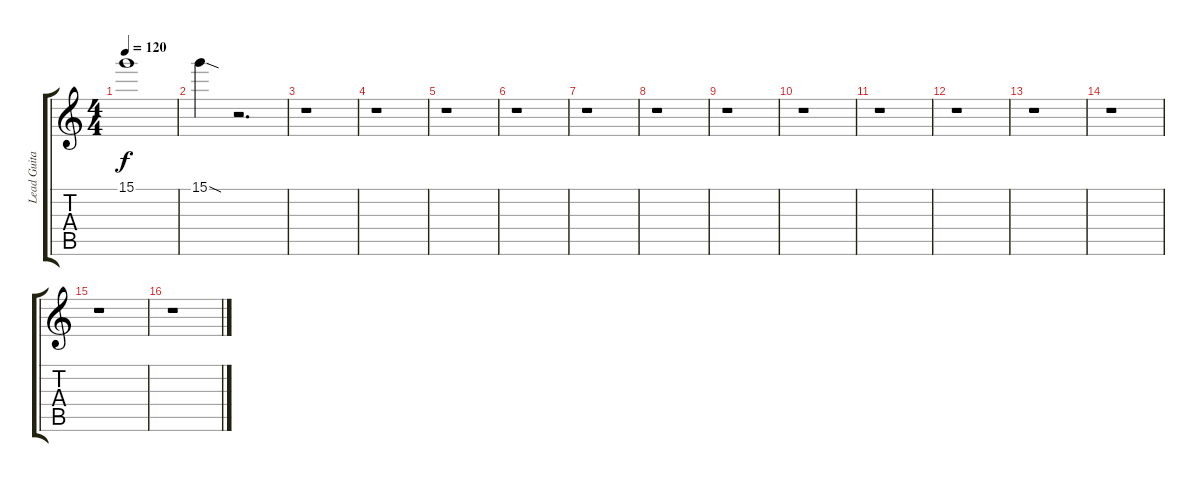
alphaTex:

\track ("Lead Guitar" "Lead Guita") {instrument distortionguitar}
\staff {score tabs}
\tuning (E4 B3 G3 D3 A2 E2) {hide}
\ts (4 4)
\tempo 120
\clef g2
\ks c
15.1{t}.1{dy f} |
15.1{sod}.4 r.2{d} |
r.1 |
r.1 |
r.1 |
r.1 |
r.1 |
r.1 |
r.1 |
r.1 |
r.1 |
r.1 |
r.1 |
r.1 |
r.1 |
r.1
